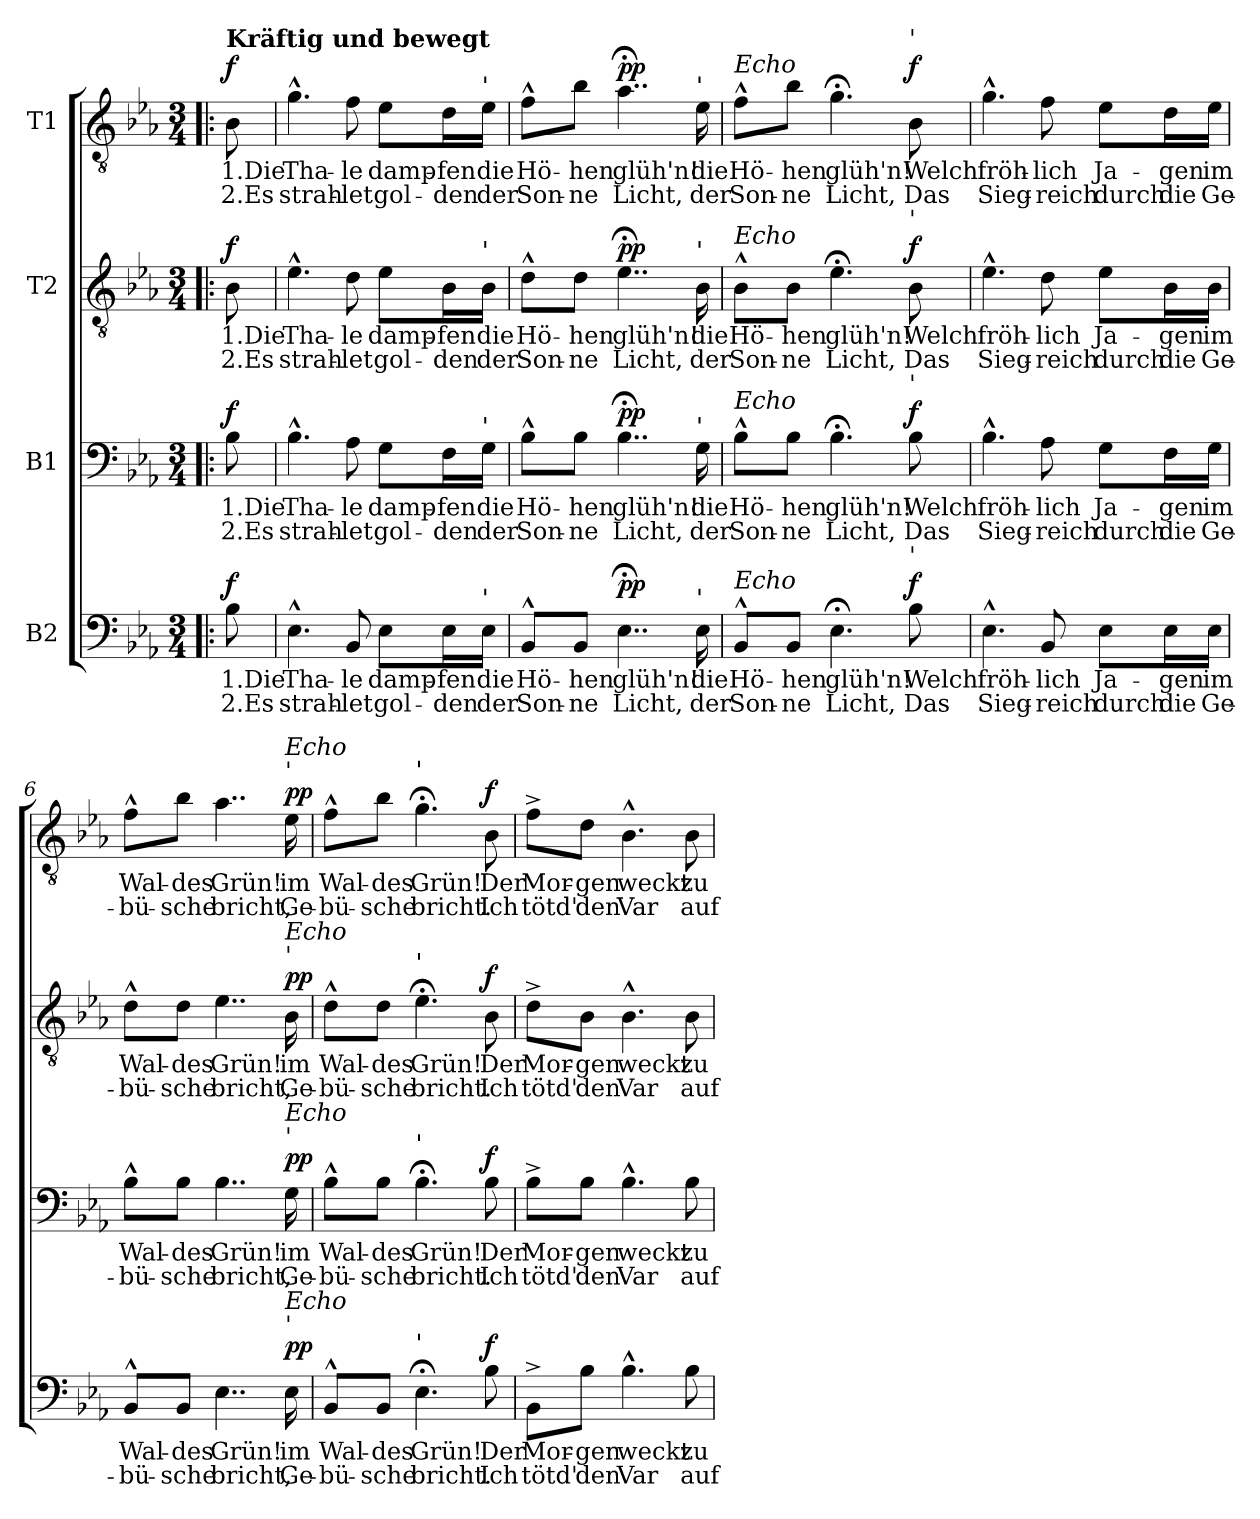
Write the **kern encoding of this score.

**kern	**text	**text	**dynam	**kern	**text	**text	**dynam	**kern	**text	**text	**dynam	**kern	**text	**text	**dynam
*part4	*part4	*part4	*part4	*part3	*part3	*part3	*part3	*part2	*part2	*part2	*part2	*part1	*part1	*part1	*part1
*staff4	*staff4	*staff4	*staff4	*staff3	*staff3	*staff3	*staff3	*staff2	*staff2	*staff2	*staff2	*staff1	*staff1	*staff1	*staff1
*I"B2	*	*	*	*I"B1	*	*	*	*I"T2	*	*	*	*I"T1	*	*	*
*clefF4	*	*	*	*clefF4	*	*	*	*clefGv2	*	*	*	*clefGv2	*	*	*
*k[b-e-a-]	*	*	*	*k[b-e-a-]	*	*	*	*k[b-e-a-]	*	*	*	*k[b-e-a-]	*	*	*
*E-:	*	*	*	*E-:	*	*	*	*E-:	*	*	*	*E-:	*	*	*
*M3/4	*	*	*	*M3/4	*	*	*	*M3/4	*	*	*	*M3/4	*	*	*
=1!|:	=1!|:	=1!|:	=1!|:	=1!|:	=1!|:	=1!|:	=1!|:	=1!|:	=1!|:	=1!|:	=1!|:	=1!|:	=1!|:	=1!|:	=1!|:
!	!	!	!	!	!	!	!	!	!	!	!	!LO:TX:a:B:t=Kräftig und bewegt	!	!	!
!	!LO:LY:b	!LO:LY:b	!LO:DY:a	!	!LO:LY:b	!LO:LY:b	!LO:DY:a	!	!LO:LY:b	!LO:LY:b	!LO:DY:a	!	!LO:LY:b	!LO:LY:b	!LO:DY:a
8B-\	1.Die	2.Es	f	8B-\	1.Die	2.Es	f	8B-\	1.Die	2.Es	f	8B-\	1.Die	2.Es	f
=2	=2	=2	=2	=2	=2	=2	=2	=2	=2	=2	=2	=2	=2	=2	=2
!	!LO:LY:b	!LO:LY:b	!	!	!LO:LY:b	!LO:LY:b	!	!	!LO:LY:b	!LO:LY:b	!	!	!LO:LY:b	!LO:LY:b	!
4.E-^^\	Tha-	strah-	.	4.B-^^\	Tha-	strah-	.	4.e-^^\	Tha-	strah-	.	4.g^^\	Tha-	strah-	.
!	!LO:LY:b	!LO:LY:b	!	!	!LO:LY:b	!LO:LY:b	!	!	!LO:LY:b	!LO:LY:b	!	!	!LO:LY:b	!LO:LY:b	!
8BB-/	-le	-let	.	8A-\	-le	-let	.	8d\	-le	-let	.	8f\	-le	-let	.
!	!LO:LY:b	!LO:LY:b	!	!	!LO:LY:b	!LO:LY:b	!	!	!LO:LY:b	!LO:LY:b	!	!	!LO:LY:b	!LO:LY:b	!
8E-\L	damp-	gol-	.	8G\L	damp-	gol-	.	8e-\L	damp-	gol-	.	8e-\L	damp-	gol-	.
!	!LO:LY:b	!LO:LY:b	!	!	!LO:LY:b	!LO:LY:b	!	!	!LO:LY:b	!LO:LY:b	!	!	!LO:LY:b	!LO:LY:b	!
16E-\L	-fen	-den	.	16F\L	-fen	-den	.	16B-\L	-fen	-den	.	16d\L	-fen	-den	.
!	!	!	!	!	!	!	!	!	!	!	!	!LO:TX:a:t='	!	!	!
!	!	!	!	!	!	!	!	!LO:TX:a:t='	!	!	!	!	!	!	!
!	!	!	!	!LO:TX:a:t='	!	!	!	!	!	!	!	!	!	!	!
!LO:TX:a:t='	!	!	!	!	!	!	!	!	!	!	!	!	!	!	!
!	!LO:LY:b	!LO:LY:b	!	!	!LO:LY:b	!LO:LY:b	!	!	!LO:LY:b	!LO:LY:b	!	!	!LO:LY:b	!LO:LY:b	!
16E-\JJ	die	der	.	16G\JJ	die	der	.	16B-\JJ	die	der	.	16e-\JJ	die	der	.
=3	=3	=3	=3	=3	=3	=3	=3	=3	=3	=3	=3	=3	=3	=3	=3
!	!LO:LY:b	!LO:LY:b	!	!	!LO:LY:b	!LO:LY:b	!	!	!LO:LY:b	!LO:LY:b	!	!	!LO:LY:b	!LO:LY:b	!
8BB-^^/L	Hö-	Son-	.	8B-^^\L	Hö-	Son-	.	8d^^\L	Hö-	Son-	.	8f^^\L	Hö-	Son-	.
!	!LO:LY:b	!LO:LY:b	!	!	!LO:LY:b	!LO:LY:b	!	!	!LO:LY:b	!LO:LY:b	!	!	!LO:LY:b	!LO:LY:b	!
8BB-/J	-hen	-ne	.	8B-\J	-hen	-ne	.	8d\J	-hen	-ne	.	8b-\J	-hen	-ne	.
!	!LO:LY:b	!LO:LY:b	!LO:DY:a	!	!LO:LY:b	!LO:LY:b	!LO:DY:a	!	!LO:LY:b	!LO:LY:b	!LO:DY:a	!	!LO:LY:b	!LO:LY:b	!LO:DY:a
4..E-;<\	glüh'n!	Licht,	pp	4..B-;<\	glüh'n!	Licht,	pp	4..e-;<\	glüh'n!	Licht,	pp	4..a-;<\	glüh'n!	Licht,	pp
!	!	!	!	!	!	!	!	!	!	!	!	!LO:TX:a:t='	!	!	!
!	!	!	!	!	!	!	!	!LO:TX:a:t='	!	!	!	!	!	!	!
!	!	!	!	!LO:TX:a:t='	!	!	!	!	!	!	!	!	!	!	!
!LO:TX:a:t='	!	!	!	!	!	!	!	!	!	!	!	!	!	!	!
!	!LO:LY:b	!LO:LY:b	!	!	!LO:LY:b	!LO:LY:b	!	!	!LO:LY:b	!LO:LY:b	!	!	!LO:LY:b	!LO:LY:b	!
16E-\	die	der	.	16G\	die	der	.	16B-\	die	der	.	16e-\	die	der	.
=4	=4	=4	=4	=4	=4	=4	=4	=4	=4	=4	=4	=4	=4	=4	=4
!	!	!	!	!	!	!	!	!	!	!	!	!LO:TX:a:i:t=Echo	!	!	!
!	!	!	!	!	!	!	!	!LO:TX:a:i:t=Echo	!	!	!	!	!	!	!
!	!	!	!	!LO:TX:a:i:t=Echo	!	!	!	!	!	!	!	!	!	!	!
!LO:TX:a:i:t=Echo	!	!	!	!	!	!	!	!	!	!	!	!	!	!	!
!	!LO:LY:b	!LO:LY:b	!	!	!LO:LY:b	!LO:LY:b	!	!	!LO:LY:b	!LO:LY:b	!	!	!LO:LY:b	!LO:LY:b	!
8BB-^^/L	Hö-	Son-	.	8B-^^\L	Hö-	Son-	.	8B-^^\L	Hö-	Son-	.	8f^^\L	Hö-	Son-	.
!	!LO:LY:b	!LO:LY:b	!	!	!LO:LY:b	!LO:LY:b	!	!	!LO:LY:b	!LO:LY:b	!	!	!LO:LY:b	!LO:LY:b	!
8BB-/J	-hen	-ne	.	8B-\J	-hen	-ne	.	8B-\J	-hen	-ne	.	8b-\J	-hen	-ne	.
!	!LO:LY:b	!LO:LY:b	!	!	!LO:LY:b	!LO:LY:b	!	!	!LO:LY:b	!LO:LY:b	!	!	!LO:LY:b	!LO:LY:b	!
4.E-;<\	glüh'n!	Licht,	.	4.B-;<\	glüh'n!	Licht,	.	4.e-;<\	glüh'n!	Licht,	.	4.g;<\	glüh'n!	Licht,	.
!	!	!	!	!	!	!	!	!	!	!	!	!LO:TX:a:t='	!	!	!
!	!	!	!	!	!	!	!	!LO:TX:a:t='	!	!	!	!	!	!	!
!	!	!	!	!LO:TX:a:t='	!	!	!	!	!	!	!	!	!	!	!
!LO:TX:a:t='	!	!	!	!	!	!	!	!	!	!	!	!	!	!	!
!	!LO:LY:b	!LO:LY:b	!LO:DY:a	!	!LO:LY:b	!LO:LY:b	!LO:DY:a	!	!LO:LY:b	!LO:LY:b	!LO:DY:a	!	!LO:LY:b	!LO:LY:b	!LO:DY:a
8B-\	Welch	Das	f	8B-\	Welch	Das	f	8B-\	Welch	Das	f	8B-\	Welch	Das	f
!!LO:LB:g=z
=5	=5	=5	=5	=5	=5	=5	=5	=5	=5	=5	=5	=5	=5	=5	=5
!	!LO:LY:b	!LO:LY:b	!	!	!LO:LY:b	!LO:LY:b	!	!	!LO:LY:b	!LO:LY:b	!	!	!LO:LY:b	!LO:LY:b	!
4.E-^^\	fröh-	Sieg-	.	4.B-^^\	fröh-	Sieg-	.	4.e-^^\	fröh-	Sieg-	.	4.g^^\	fröh-	Sieg-	.
!	!LO:LY:b	!LO:LY:b	!	!	!LO:LY:b	!LO:LY:b	!	!	!LO:LY:b	!LO:LY:b	!	!	!LO:LY:b	!LO:LY:b	!
8BB-/	-lich	-reich	.	8A-\	-lich	-reich	.	8d\	-lich	-reich	.	8f\	-lich	-reich	.
!	!LO:LY:b	!LO:LY:b	!	!	!LO:LY:b	!LO:LY:b	!	!	!LO:LY:b	!LO:LY:b	!	!	!LO:LY:b	!LO:LY:b	!
8E-\L	Ja-	durch	.	8G\L	Ja-	durch	.	8e-\L	Ja-	durch	.	8e-\L	Ja-	durch	.
!	!LO:LY:b	!LO:LY:b	!	!	!LO:LY:b	!LO:LY:b	!	!	!LO:LY:b	!LO:LY:b	!	!	!LO:LY:b	!LO:LY:b	!
16E-\L	-gen	die	.	16F\L	-gen	die	.	16B-\L	-gen	die	.	16d\L	-gen	die	.
!	!LO:LY:b	!LO:LY:b	!	!	!LO:LY:b	!LO:LY:b	!	!	!LO:LY:b	!LO:LY:b	!	!	!LO:LY:b	!LO:LY:b	!
16E-\JJ	im	Ge-	.	16G\JJ	im	Ge-	.	16B-\JJ	im	Ge-	.	16e-\JJ	im	Ge-	.
=6	=6	=6	=6	=6	=6	=6	=6	=6	=6	=6	=6	=6	=6	=6	=6
!	!LO:LY:b	!LO:LY:b	!	!	!LO:LY:b	!LO:LY:b	!	!	!LO:LY:b	!LO:LY:b	!	!	!LO:LY:b	!LO:LY:b	!
8BB-^^/L	Wal-	-bü-	.	8B-^^\L	Wal-	-bü-	.	8d^^\L	Wal-	-bü-	.	8f^^\L	Wal-	-bü-	.
!	!LO:LY:b	!LO:LY:b	!	!	!LO:LY:b	!LO:LY:b	!	!	!LO:LY:b	!LO:LY:b	!	!	!LO:LY:b	!LO:LY:b	!
8BB-/J	-des	-sche	.	8B-\J	-des	-sche	.	8d\J	-des	-sche	.	8b-\J	-des	-sche	.
!	!LO:LY:b	!LO:LY:b	!	!	!LO:LY:b	!LO:LY:b	!	!	!LO:LY:b	!LO:LY:b	!	!	!LO:LY:b	!LO:LY:b	!
4..E-\	Grün!	bricht,	.	4..B-\	Grün!	bricht,	.	4..e-\	Grün!	bricht,	.	4..a-\	Grün!	bricht,	.
!	!	!	!	!	!	!	!	!	!	!	!	!LO:TX:a:t='	!	!	!
!	!	!	!	!	!	!	!	!	!	!	!	!LO:TX:a:i:t=Echo	!	!	!
!	!	!	!	!	!	!	!	!LO:TX:a:t='	!	!	!	!	!	!	!
!	!	!	!	!	!	!	!	!LO:TX:a:i:t=Echo	!	!	!	!	!	!	!
!	!	!	!	!LO:TX:a:t='	!	!	!	!	!	!	!	!	!	!	!
!	!	!	!	!LO:TX:a:i:t=Echo	!	!	!	!	!	!	!	!	!	!	!
!LO:TX:a:t='	!	!	!	!	!	!	!	!	!	!	!	!	!	!	!
!LO:TX:a:i:t=Echo	!	!	!	!	!	!	!	!	!	!	!	!	!	!	!
!	!LO:LY:b	!LO:LY:b	!LO:DY:a	!	!LO:LY:b	!LO:LY:b	!LO:DY:a	!	!LO:LY:b	!LO:LY:b	!LO:DY:a	!	!LO:LY:b	!LO:LY:b	!LO:DY:a
16E-\	im	Ge-	pp	16G\	im	Ge-	pp	16B-\	im	Ge-	pp	16e-\	im	Ge-	pp
=7	=7	=7	=7	=7	=7	=7	=7	=7	=7	=7	=7	=7	=7	=7	=7
!	!LO:LY:b	!LO:LY:b	!	!	!LO:LY:b	!LO:LY:b	!	!	!LO:LY:b	!LO:LY:b	!	!	!LO:LY:b	!LO:LY:b	!
8BB-^^/L	Wal-	-bü-	.	8B-^^\L	Wal-	-bü-	.	8d^^\L	Wal-	-bü-	.	8f^^\L	Wal-	-bü-	.
!	!LO:LY:b	!LO:LY:b	!	!	!LO:LY:b	!LO:LY:b	!	!	!LO:LY:b	!LO:LY:b	!	!	!LO:LY:b	!LO:LY:b	!
8BB-/J	-des	-sche	.	8B-\J	-des	-sche	.	8d\J	-des	-sche	.	8b-\J	-des	-sche	.
!	!	!	!	!	!	!	!	!	!	!	!	!LO:TX:a:t='	!	!	!
!	!	!	!	!	!	!	!	!LO:TX:a:t='	!	!	!	!	!	!	!
!	!	!	!	!LO:TX:a:t='	!	!	!	!	!	!	!	!	!	!	!
!LO:TX:a:t='	!	!	!	!	!	!	!	!	!	!	!	!	!	!	!
!	!LO:LY:b	!LO:LY:b	!	!	!LO:LY:b	!LO:LY:b	!	!	!LO:LY:b	!LO:LY:b	!	!	!LO:LY:b	!LO:LY:b	!
4.E-;<\	Grün!	bricht.	.	4.B-;<\	Grün!	bricht.	.	4.e-;<\	Grün!	bricht.	.	4.g;<\	Grün!	bricht.	.
!	!LO:LY:b	!LO:LY:b	!LO:DY:a	!	!LO:LY:b	!LO:LY:b	!LO:DY:a	!	!LO:LY:b	!LO:LY:b	!LO:DY:a	!	!LO:LY:b	!LO:LY:b	!LO:DY:a
8B-\	Der	Ich	f	8B-\	Der	Ich	f	8B-\	Der	Ich	f	8B-\	Der	Ich	f
=8	=8	=8	=8	=8	=8	=8	=8	=8	=8	=8	=8	=8	=8	=8	=8
!	!LO:LY:b	!LO:LY:b	!	!	!LO:LY:b	!LO:LY:b	!	!	!LO:LY:b	!LO:LY:b	!	!	!LO:LY:b	!LO:LY:b	!
8BB-^\L	Mor-	tötd'	.	8B-^\L	Mor-	tötd'	.	8d^\L	Mor-	tötd'	.	8f^\L	Mor-	tötd'	.
!	!LO:LY:b	!LO:LY:b	!	!	!LO:LY:b	!LO:LY:b	!	!	!LO:LY:b	!LO:LY:b	!	!	!LO:LY:b	!LO:LY:b	!
8B-\J	-gen	den	.	8B-\J	-gen	den	.	8B-\J	-gen	den	.	8d\J	-gen	den	.
!	!LO:LY:b	!LO:LY:b	!	!	!LO:LY:b	!LO:LY:b	!	!	!LO:LY:b	!LO:LY:b	!	!	!LO:LY:b	!LO:LY:b	!
4.B-^^\	weckt	Var	.	4.B-^^\	weckt	Var	.	4.B-^^\	weckt	Var	.	4.B-^^\	weckt	Var	.
!	!LO:LY:b	!LO:LY:b	!	!	!LO:LY:b	!LO:LY:b	!	!	!LO:LY:b	!LO:LY:b	!	!	!LO:LY:b	!LO:LY:b	!
8B-\	zu	auf	.	8B-\	zu	auf	.	8B-\	zu	auf	.	8B-\	zu	auf	.
=	=	=	=	=	=	=	=	=	=	=	=	=	=	=	=
*-	*-	*-	*-	*-	*-	*-	*-	*-	*-	*-	*-	*-	*-	*-	*-
